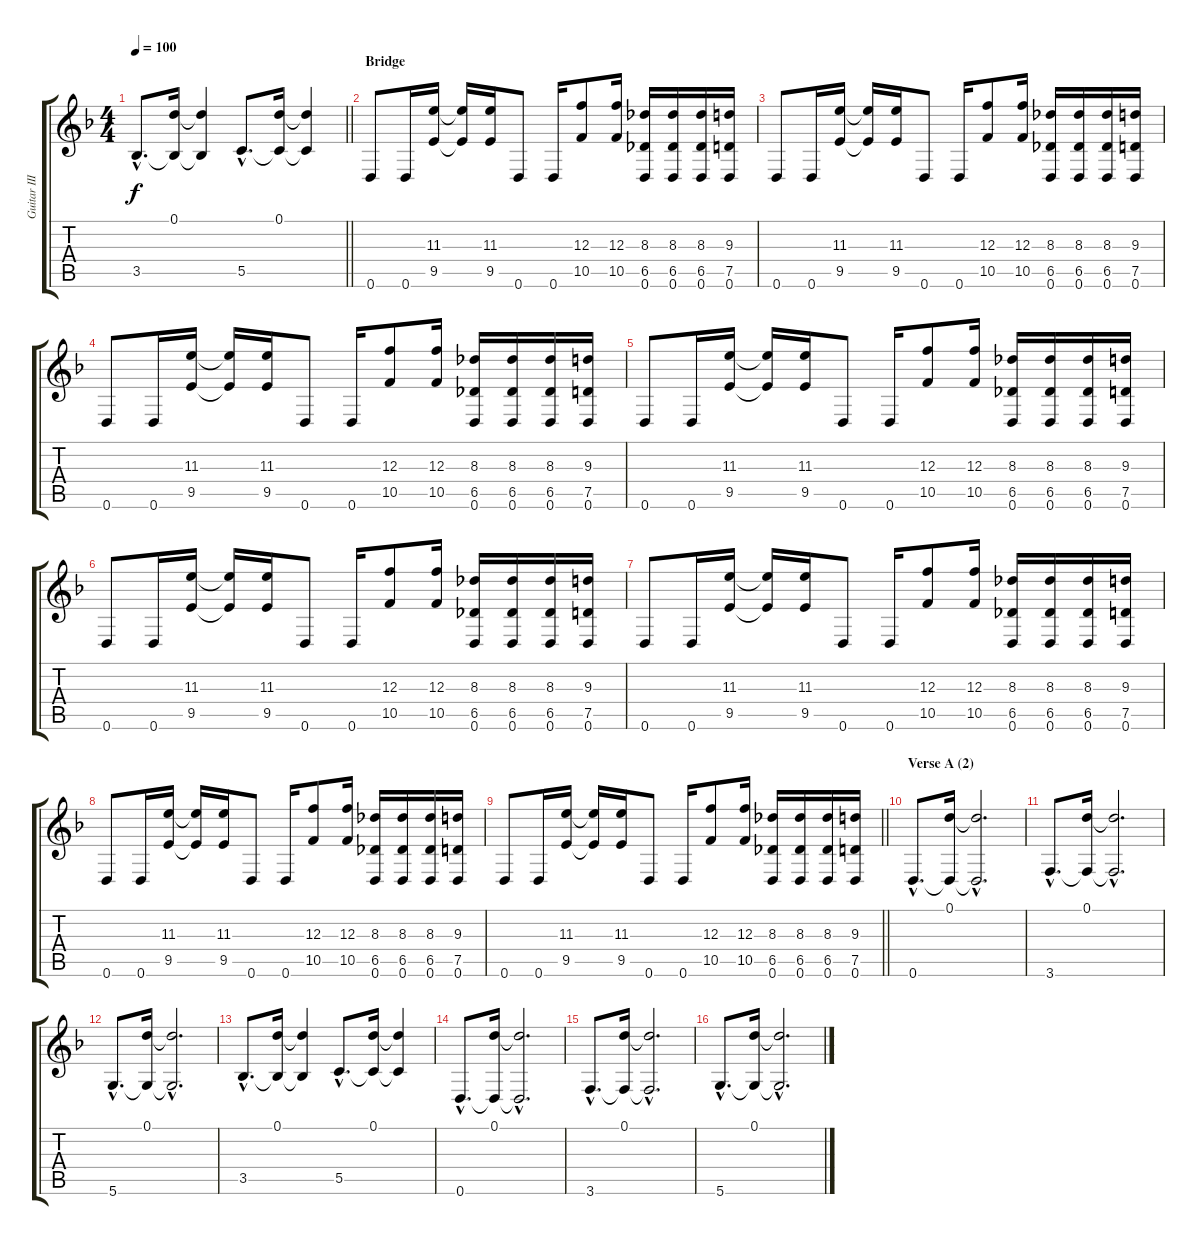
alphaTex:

\track ("Guitar III" "Guitar III") {instrument distortionguitar}
\staff {score tabs}
\tuning (D4 A3 F3 C3 G2 D2) {hide}
\ts (4 4)
\tempo 100
\clef g2
\barLineRight lightlight
\ks dminor
3.5{hac}.8{d dy f} (0.1 3.5{t}).16 (0.1{t} 3.5{t}).4 5.5{hac}.8{d} (0.1 5.5{t}).16 (0.1{t} 5.5{t}).4 |
\section ("" "Bridge")
0.6.8 0.6.16 (11.3 9.5).16 (11.3{t} 9.5{t}).16 (11.3 9.5).16 0.6.8 0.6.16 (12.3 10.5).8 (12.3 10.5).16 (8.3 6.5 0.6).16 (8.3 6.5 0.6).16 (8.3 6.5 0.6).16 (9.3 7.5 0.6).16 |
0.6.8 0.6.16 (11.3 9.5).16 (11.3{t} 9.5{t}).16 (11.3 9.5).16 0.6.8 0.6.16 (12.3 10.5).8 (12.3 10.5).16 (8.3 6.5 0.6).16 (8.3 6.5 0.6).16 (8.3 6.5 0.6).16 (9.3 7.5 0.6).16 |
0.6.8 0.6.16 (11.3 9.5).16 (11.3{t} 9.5{t}).16 (11.3 9.5).16 0.6.8 0.6.16 (12.3 10.5).8 (12.3 10.5).16 (8.3 6.5 0.6).16 (8.3 6.5 0.6).16 (8.3 6.5 0.6).16 (9.3 7.5 0.6).16 |
0.6.8 0.6.16 (11.3 9.5).16 (11.3{t} 9.5{t}).16 (11.3 9.5).16 0.6.8 0.6.16 (12.3 10.5).8 (12.3 10.5).16 (8.3 6.5 0.6).16 (8.3 6.5 0.6).16 (8.3 6.5 0.6).16 (9.3 7.5 0.6).16 |
0.6.8 0.6.16 (11.3 9.5).16 (11.3{t} 9.5{t}).16 (11.3 9.5).16 0.6.8 0.6.16 (12.3 10.5).8 (12.3 10.5).16 (8.3 6.5 0.6).16 (8.3 6.5 0.6).16 (8.3 6.5 0.6).16 (9.3 7.5 0.6).16 |
0.6.8 0.6.16 (11.3 9.5).16 (11.3{t} 9.5{t}).16 (11.3 9.5).16 0.6.8 0.6.16 (12.3 10.5).8 (12.3 10.5).16 (8.3 6.5 0.6).16 (8.3 6.5 0.6).16 (8.3 6.5 0.6).16 (9.3 7.5 0.6).16 |
0.6.8 0.6.16 (11.3 9.5).16 (11.3{t} 9.5{t}).16 (11.3 9.5).16 0.6.8 0.6.16 (12.3 10.5).8 (12.3 10.5).16 (8.3 6.5 0.6).16 (8.3 6.5 0.6).16 (8.3 6.5 0.6).16 (9.3 7.5 0.6).16 |
\barLineRight lightlight
0.6.8 0.6.16 (11.3 9.5).16 (11.3{t} 9.5{t}).16 (11.3 9.5).16 0.6.8 0.6.16 (12.3 10.5).8 (12.3 10.5).16 (8.3 6.5 0.6).16 (8.3 6.5 0.6).16 (8.3 6.5 0.6).16 (9.3 7.5 0.6).16 |
\section ("" "Verse A (2)")
0.6{hac}.8{d} (0.1 0.6{t}).16 (0.1{hac t} 0.6{hac t}).2{d} |
3.6{hac}.8{d} (0.1 3.6{t}).16 (0.1{hac t} 3.6{hac t}).2{d} |
5.6{hac}.8{d} (0.1 5.6{t}).16 (0.1{hac t} 5.6{hac t}).2{d} |
3.5{hac}.8{d} (0.1 3.5{t}).16 (0.1{t} 3.5{t}).4 5.5{hac}.8{d} (0.1 5.5{t}).16 (0.1{t} 5.5{t}).4 |
0.6{hac}.8{d} (0.1 0.6{t}).16 (0.1{hac t} 0.6{hac t}).2{d} |
3.6{hac}.8{d} (0.1 3.6{t}).16 (0.1{hac t} 3.6{hac t}).2{d} |
5.6{hac}.8{d} (0.1 5.6{t}).16 (0.1{hac t} 5.6{hac t}).2{d}
